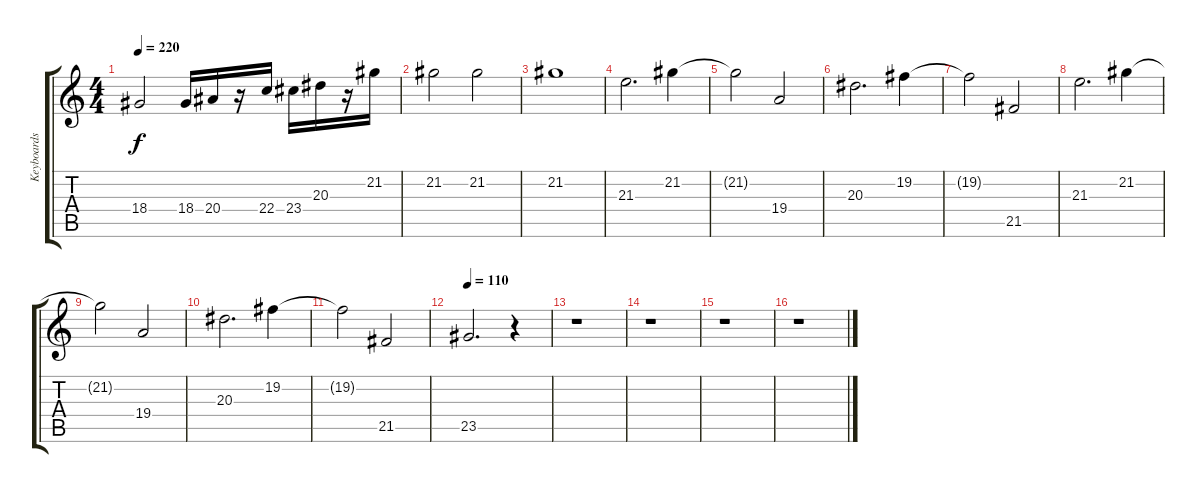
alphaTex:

\track ("Keyboards" "Keyboards") {instrument lead2sawtooth}
\staff {score tabs}
\tuning (E4 B3 G3 D3 A2 E2) {hide}
\ts (4 4)
\tempo 220
\clef g2
\ks c
18.4{t}.2{dy f} 18.4.16 20.4.16 r.16 22.4.16 23.4.16 20.3.16 r.16 21.2.16 |
21.2.2 21.2.2 |
21.2.1 |
21.3.2{d} 21.2.4 |
21.2{t}.2 19.4.2 |
20.3.2{d} 19.2.4 |
19.2{t}.2 21.5.2 |
21.3.2{d} 21.2.4 |
21.2{t}.2 19.4.2 |
20.3.2{d} 19.2.4 |
19.2{t}.2 21.5.2 |
\tempo 110
23.5.2{d} r.4 |
r.1 |
r.1 |
r.1 |
r.1
